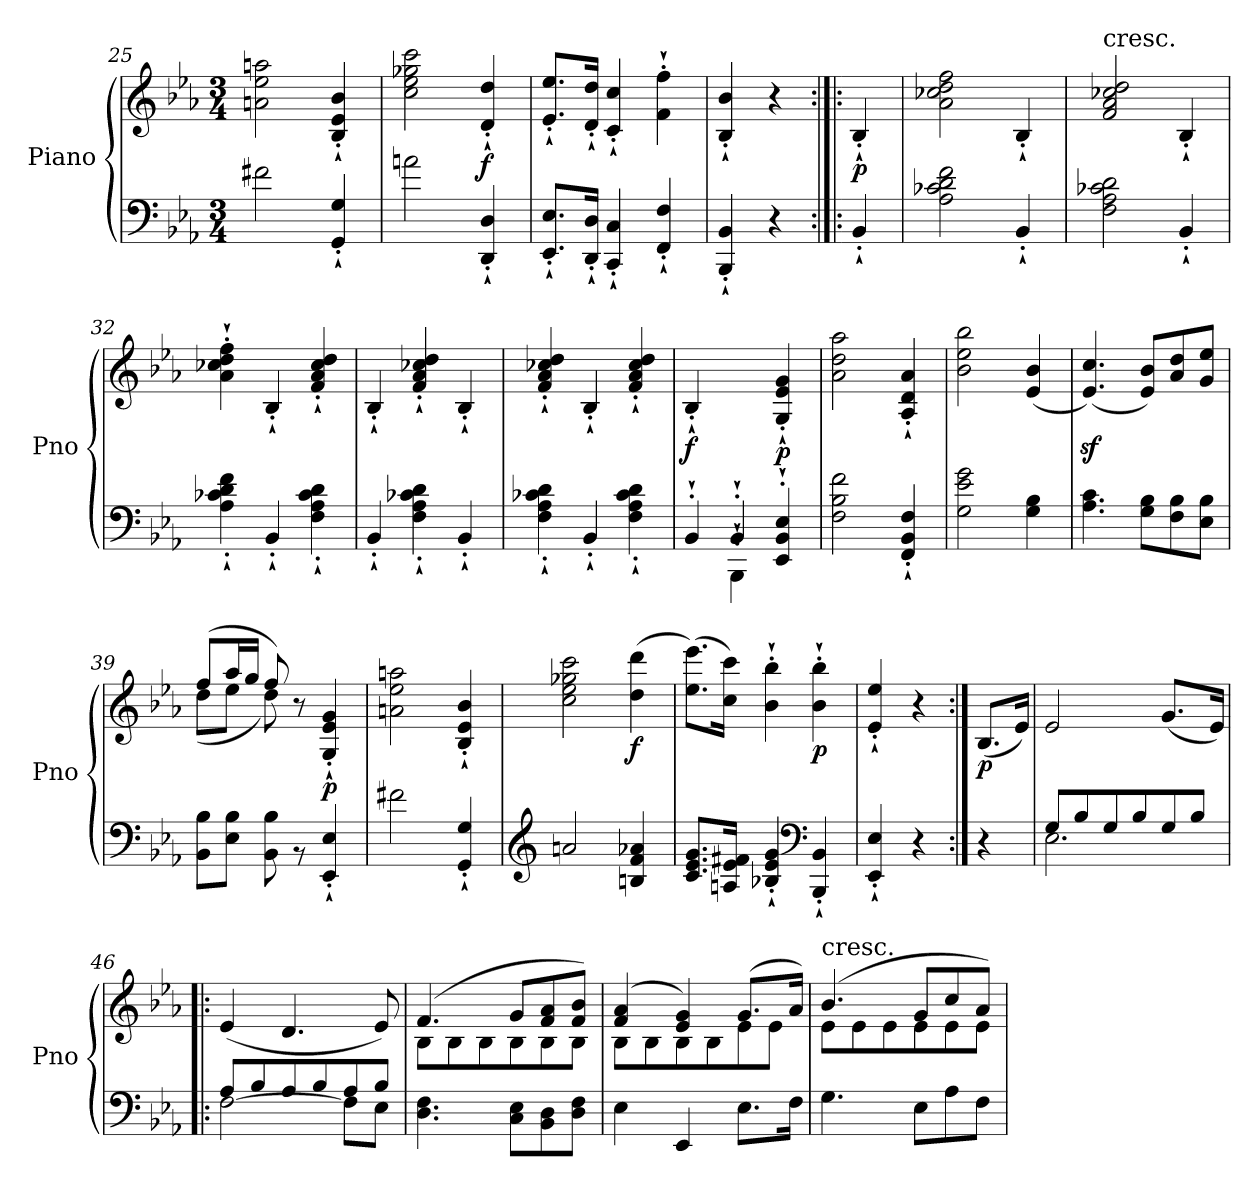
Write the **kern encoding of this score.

**kern	**kern	**dynam
*part1	*part1	*part1
*staff2	*staff1	*staff1/2
*I"Piano	*	*
*I'Pno	*	*
*clefF4	*clefG2	*
*k[b-e-a-]	*k[b-e-a-]	*
*E-:	*E-:	*
*M3/4	*M3/4	*
=25	=25	=25
*^	*	*
2.ryy	2f#X\	2an\ 2ee-\ 2aan\	.
.	4GG/`' 4G/`'	4B-/`' 4e-/`' 4b-/`'	.
=26	=26	=26	=26
2.ryy	2an\	2cc\ 2ee-\ 2gg-X\ 2ccc\	.
!	!	!	!LO:DY:b
.	4DD/`' 4D/`'	4d/`' 4dd/`'	f
=27	=27	=27	=27
2.ryy	8.EE-/`' 8.E-/`'L	8.e-/`' 8.ee-/`'L	.
.	16DD/`' 16D/`'Jk	16d/`' 16dd/`'Jk	.
.	4CC/`' 4C/`'	4c/`' 4cc/`'	.
.	4FF/`' 4F/`'	4f\`' 4ff\`'	.
=28	=28	=28	=28
2ryy	4BBB-/`' 4BB-/`'	4B-/`' 4b-/`'	.
.	4r	4r	.
!!LO:LB:g=z
=29:|!|:	=29:|!|:	=29:|!|:	=29:|!|:
!	!	!	!LO:DY:b
4ryy	4BB-`'/	4B-`'/	p
=30	=30	=30	=30
2.ryy	2A-\ 2c-X\ 2d\ 2f\	2a-\ 2cc-X\ 2dd\ 2ff\	.
.	4BB-`'/	4B-`'/	.
=31	=31	=31	=31
!	!	!LO:TX:a:t=cresc.	!
2.ryy	2F\ 2A-\ 2c-X\ 2d\	2f/ 2a-/ 2cc-X/ 2dd/	.
.	4BB-`'/	4B-`'/	.
!!LO:PB:g=z
=32	=32	=32	=32
2.ryy	4A-\`' 4c-X\`' 4d\`' 4f\`'	4a-\`' 4cc-X\`' 4dd\`' 4ff\`'	.
.	4BB-`'/	4B-`'/	.
.	4F\`' 4A-\`' 4c-\`' 4d\`'	4f/`' 4a-/`' 4cc-/`' 4dd/`'	.
=33	=33	=33	=33
2.ryy	4BB-`'/	4B-`'/	.
.	4F\`' 4A-\`' 4c-X\`' 4d\`'	4f/`' 4a-/`' 4cc-X/`' 4dd/`'	.
.	4BB-`'/	4B-`'/	.
=34	=34	=34	=34
2.ryy	4F\`' 4A-\`' 4c-X\`' 4d\`'	4f/`' 4a-/`' 4cc-X/`' 4dd/`'	.
.	4BB-`'/	4B-`'/	.
.	4F\`' 4A-\`' 4c-\`' 4d\`'	4f/`' 4a-/`' 4cc-/`' 4dd/`'	.
=35	=35	=35	=35
*	*^	*	*
!	!	!	!	!LO:DY:b
4ryy	2.ryy	4BB-'`/	4B-`'/	f
4BB-`'/	.	4BBB-'`\	4ryy	.
!	!	!	!	!LO:DY:b
4ryy	.	4EE-/`' 4BB-/`' 4E-/`'	4G/`' 4e-/`' 4g/`'	p
*	*v	*v	*	*
=36	=36	=36	=36
2.ryy	2F\ 2B-\ 2f\	2a-\ 2dd\ 2aa-\	.
.	4FF/`' 4BB-/`' 4F/`'	4A-/`' 4d/`' 4a-/`'	.
=37	=37	=37	=37
2.ryy	2G\ 2e-\ 2g\	2b-\ 2ee-\ 2bb-\	.
.	4G\ 4B-\	(4e-/ 4b-/	.
=38	=38	=38	=38
2.ryy	4.A-\ 4.c\	(4.e-/z< 4.cc/z<)	.
.	8G\ 8B-\L	8e-/ 8b-/L)	.
.	8F\ 8B-\	8a-/ 8dd/	.
.	8E-\ 8B-\J	8g/ 8ee-/J	.
!!LO:LB:g=z
=39	=39	=39	=39
*	*	*^	*
2.ryy	8BB-\ 8B-\L	(8ff/L	(8dd\L	.
.	8E-\ 8B-\J	16aa-/L	8ee-\J	.
.	.	16gg/JJ	.	.
.	8BB-\ 8B-\	8ff/)	8dd\)	.
.	8r	8r	4.ryy	.
!	!	!	!	!LO:DY:b
.	4EE-/`' 4E-/`'	4G/`' 4e-/`' 4g/`'	.	p
*	*	*v	*v	*
=40	=40	=40	=40
2.ryy	2f#X\	2an\ 2ee-\ 2aan\	.
.	4GG/`' 4G/`'	4B-/`' 4e-/`' 4b-/`'	.
!!LO:LB:g=z
=41	=41	=41	=41
*clefG2	*	*	*
2.ryy	2an/	2cc\ 2ee-\ 2gg-X\ 2ccc\	.
!	!	!	!LO:DY:b
.	4Bn/ 4f/ 4a-X/	(4dd\ 4ddd\	f
=42	=42	=42	=42
2.ryy	8.c/ 8.e-/ 8.g/L	(8.ee-\ 8.eee-\L)	.
.	16An/ 16e-/ 16f#X/Jk	16cc\ 16ccc\Jk)	.
.	4B-X/`' 4e-/`' 4g/`'	4b-\`' 4bb-\`'	.
*clefF4	*	*	*
!	!	!	!LO:DY:b
.	4BBB-/`' 4BB-/`'	4b-\`' 4bb-\`'	p
=43	=43	=43	=43
2ryy	4EE-/`' 4E-/`'	4e-/`' 4ee-/`'	.
.	4r	4r	.
=44:|!	=44:|!	=44:|!	=44:|!
!	!	!	!LO:DY:b
4ryy	4r	(8.B-/L	p
.	.	16e-/Jk)	.
=45	=45	=45	=45
*	*^	*	*
2.ryy	8G/L	2.E-\	2e-/	.
.	8B-/	.	.	.
.	8G/	.	.	.
.	8B-/	.	.	.
.	8G/	.	(8.g/L	.
.	8B-/J	.	.	.
.	.	.	16e-/Jk)	.
=46!|:	=46!|:	=46!|:	=46!|:	=46!|:
2.ryy	8A-/L	[2F\	(4e-/	.
.	8B-/	.	.	.
.	8A-/	.	4.d/	.
.	8B-/	.	.	.
.	8A-/	8F\L]	.	.
.	8B-/J	8E-\J	8e-/)	.
*	*v	*v	*	*
!!LO:LB:g=z
=47	=47	=47	=47
*	*	*^	*
2.ryy	4.D\ 4.F\	(4.f/	8B-\L	.
.	.	.	8B-\	.
.	.	.	8B-\	.
.	8C\ 8E-\L	8g/L	8B-\	.
.	8BB-\ 8D\	8f/ 8a-/	8B-\	.
.	8D\ 8F\J	8f/ 8b-/J)	8B-\J	.
=48	=48	=48	=48	=48
2.ryy	4E-\	(4f/ 4a-/	8B-\L	.
.	.	.	8B-\	.
.	4EE-/	4e-/ 4g/)	8B-\	.
.	.	.	8B-\	.
.	8.E-\L	(8.g/L	8e-\	.
.	.	.	8e-\J	.
.	16F\Jk	16a-/Jk)	.	.
!!LO:LB:g=z	!!
=49	=49	=49	=49	=49
!	!	!LO:TX:a:t=cresc.	!	!
2.ryy	4.G\	(4.b-/	8e-\L	.
.	.	.	8e-\	.
.	.	.	8e-\	.
.	8E-\L	8g/L	8e-\	.
.	8A-\	8cc/	8e-\	.
.	8F\J	8a-/J)	8e-\J	.
*v	*v	*	*	*
*	*v	*v	*
=	=	=
*-	*-	*-
